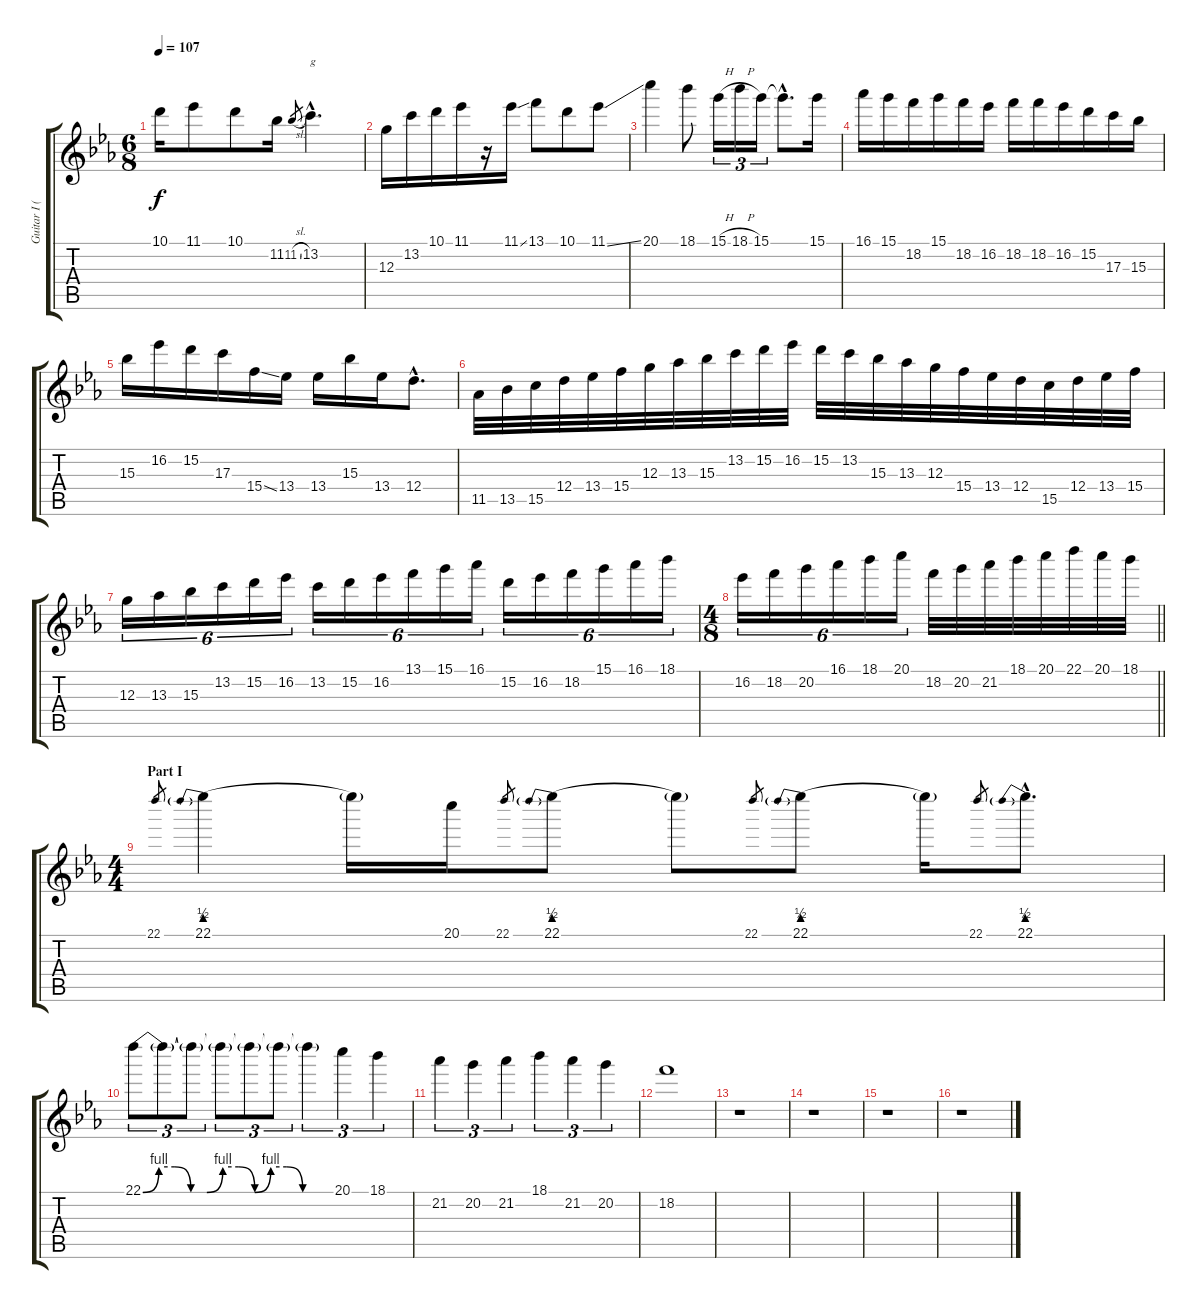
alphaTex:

\track ("Guitar I (Daita)" "Guitar I (") {instrument distortionguitar}
\staff {score tabs}
\tuning (E4 B3 G3 D3 A2 E2) {hide}
\ts (6 8)
\tempo 107
\clef g2
\ks eb
10.1.16{dy f} 11.1.8 10.1.8 11.2.16 11.2{sl}.8{gr} 13.2{hac}.4{d txt "g"} |
12.3.16 13.2.16 10.1.16 11.1.16 r.16 11.1{ss}.16 13.1.8 10.1.8 11.1{ss}.8 |
20.1.4 18.1.8 15.1{h}.16{tu (3 2)} 18.1{h}.16{tu (3 2)} 15.1.16{tu (3 2)} 15.1{hac t}.8{d} 15.1.16 |
16.1.16 15.1.16 18.2.16 15.1.16 18.2.16 16.2.16 18.2.16 18.2.16 16.2.16 15.2.16 17.3.16 15.3.16 |
15.3.16 16.2.16 15.2.16 17.3.16 15.4{ss}.16 13.4.16 13.4.16 15.3.16 13.4.16 12.4{hac}.8{d} |
11.5.32 13.5.32 15.5.32 12.4.32 13.4.32 15.4.32 12.3.32 13.3.32 15.3.32 13.2.32 15.2.32 16.2.32 15.2.32 13.2.32 15.3.32 13.3.32 12.3.32 15.4.32 13.4.32 12.4.32 15.5.32 12.4.32 13.4.32 15.4.32 |
12.3.16{tu (6 4)} 13.3.16{tu (6 4)} 15.3.16{tu (6 4)} 13.2.16{tu (6 4)} 15.2.16{tu (6 4)} 16.2.16{tu (6 4)} 13.2.16{tu (6 4)} 15.2.16{tu (6 4)} 16.2.16{tu (6 4)} 13.1.16{tu (6 4)} 15.1.16{tu (6 4)} 16.1.16{tu (6 4)} 15.2.16{tu (6 4)} 16.2.16{tu (6 4)} 18.2.16{tu (6 4)} 15.1.16{tu (6 4)} 16.1.16{tu (6 4)} 18.1.16{tu (6 4)} |
\ts (4 8)
\barLineRight lightlight
16.2.16{tu (6 4)} 18.2.16{tu (6 4)} 20.2.16{tu (6 4)} 16.1.16{tu (6 4)} 18.1.16{tu (6 4)} 20.1.16{tu (6 4)} 18.2.32 20.2.32 21.2.32 18.1.32 20.1.32 22.1.32 20.1.32 18.1.32 |
\ts (4 4)
\section ("" "Part I")
22.1.8{gr} 22.1{be (prebend 0 2 60 2)}.4 22.1{t}.16 20.1.16 22.1.8{gr} 22.1{be (prebend 0 2 60 2)}.8 22.1{t}.8 22.1.8{gr} 22.1{be (prebend 0 2 60 2)}.8 22.1{t}.16 22.1.8{gr} 22.1{be (prebend 0 2 60 2) hac}.8{d} |
22.1{be (custom 0 0 5 4 10 4 15 0 20 0 25 4 30 4 35 0 40 4 45 4 50 0 60 0)}.8{tu (3 2)} 22.1{t}.8{tu (3 2)} 22.1{t}.8{tu (3 2)} 22.1{t}.8{tu (3 2)} 22.1{t}.8{tu (3 2)} 22.1{t}.8{tu (3 2)} 22.1{t}.4{tu (3 2)} 20.1.4{tu (3 2)} 18.1.4{tu (3 2)} |
21.2.4{tu (3 2)} 20.2.4{tu (3 2)} 21.2.4{tu (3 2)} 18.1.4{tu (3 2)} 21.2.4{tu (3 2)} 20.2.4{tu (3 2)} |
18.2.1 |
r.1 |
r.1 |
r.1 |
r.1
